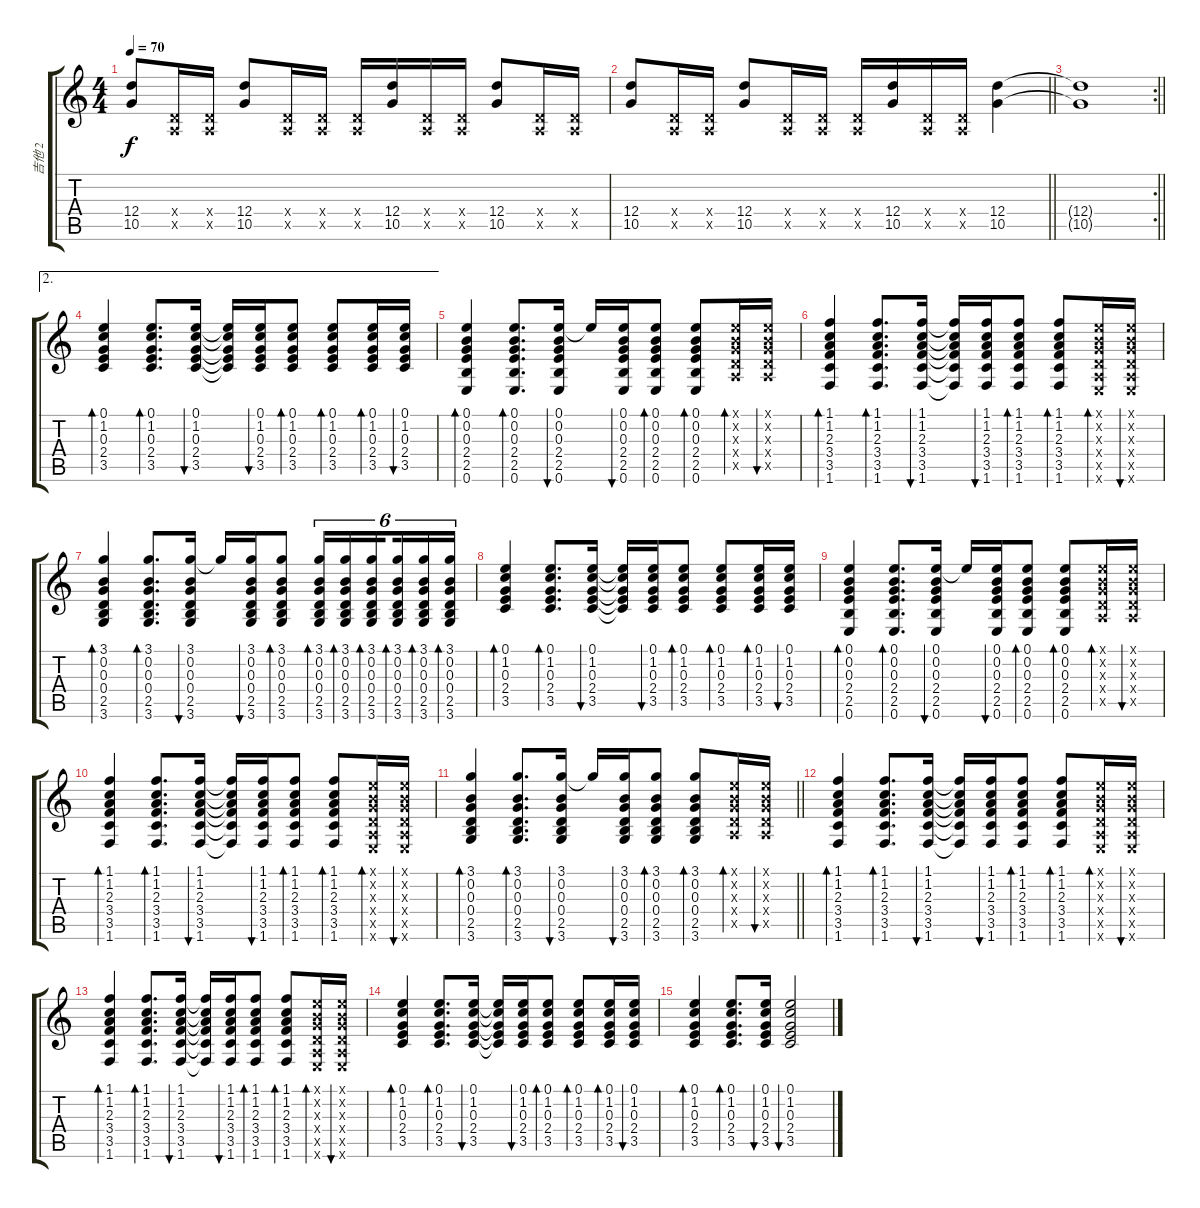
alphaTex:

\track ("吉他 2" "吉他 2") {instrument acousticguitarsteel}
\staff {score tabs}
\tuning (E4 B3 G3 D3 A2 E2) {hide}
\ts (4 4)
\tempo 70
\clef g2
\ks c
(12.4 10.5).8{dy f} (0.4{x} 0.5{x}).16 (0.4{x} 0.5{x}).16 (12.4 10.5).8 (0.4{x} 0.5{x}).16 (0.4{x} 0.5{x}).16 (0.4{x} 0.5{x}).16 (12.4 10.5).16 (0.4{x} 0.5{x}).16 (0.4{x} 0.5{x}).16 (12.4 10.5).8 (0.4{x} 0.5{x}).16 (0.4{x} 0.5{x}).16 |
\barLineRight lightlight
(12.4 10.5).8 (0.4{x} 0.5{x}).16 (0.4{x} 0.5{x}).16 (12.4 10.5).8 (0.4{x} 0.5{x}).16 (0.4{x} 0.5{x}).16 (0.4{x} 0.5{x}).16 (12.4 10.5).16 (0.4{x} 0.5{x}).16 (0.4{x} 0.5{x}).16 (12.4 10.5).4 |
\rc 2
\barLineRight lightlight
(12.4{t} 10.5{t}).1 |
\ae 2
(0.1 1.2 0.3 2.4 3.5).4{bd 30} (0.1 1.2 0.3 2.4 3.5).8{d bd 30} (0.1 1.2 0.3 2.4 3.5).16{bu 30} (0.1{t} 1.2{t} 0.3{t} 2.4{t} 3.5{t}).16 (0.1 1.2 0.3 2.4 3.5).16{bu 30} (0.1 1.2 0.3 2.4 3.5).8{bd 30} (0.1 1.2 0.3 2.4 3.5).8{bd 30} (0.1 1.2 0.3 2.4 3.5).16{bd 30} (0.1 1.2 0.3 2.4 3.5).16{bu 30} |
(0.1 0.2 0.3 2.4 2.5 0.6).4{bd 30} (0.1 0.2 0.3 2.4 2.5 0.6).8{d bd 30} (0.1 0.2 0.3 2.4 2.5 0.6).16{bu 30} 0.1{t}.16 (0.1 0.2 0.3 2.4 2.5 0.6).16{bu 30} (0.1 0.2 0.3 2.4 2.5 0.6).8{bd 30} (0.1 0.2 0.3 2.4 2.5 0.6).8{bd 30} (0.1{x} 0.2{x} 0.3{x} 0.4{x} 0.5{x}).16{bd 30} (0.1{x} 0.2{x} 0.3{x} 0.4{x} 0.5{x}).16{bu 30} |
(1.1 1.2 2.3 3.4 3.5 1.6).4{bd 30} (1.1 1.2 2.3 3.4 3.5 1.6).8{d bd 30} (1.1 1.2 2.3 3.4 3.5 1.6).16{bu 30} (1.1{t} 1.2{t} 2.3{t} 3.4{t} 3.5{t} 1.6{t}).16 (1.1 1.2 2.3 3.4 3.5 1.6).16{bu 30} (1.1 1.2 2.3 3.4 3.5 1.6).8{bd 30} (1.1 1.2 2.3 3.4 3.5 1.6).8{bd 30} (0.1{x} 0.2{x} 0.3{x} 0.4{x} 0.5{x} 0.6{x}).16{bd 30} (0.1{x} 0.2{x} 0.3{x} 0.4{x} 0.5{x} 0.6{x}).16{bu 30} |
(3.1 0.2 0.3 0.4 2.5 3.6).4{bd 30} (3.1 0.2 0.3 0.4 2.5 3.6).8{d bd 30} (3.1 0.2 0.3 0.4 2.5 3.6).16{bu 30} 3.1{t}.16 (3.1 0.2 0.3 0.4 2.5 3.6).16{bu 30} (3.1 0.2 0.3 0.4 2.5 3.6).8{bd 30} (3.1 0.2 0.3 0.4 2.5 3.6).16{tu (6 4) bd 30} (3.1 0.2 0.3 0.4 2.5 3.6).16{tu (6 4) bd 30} (3.1 0.2 0.3 0.4 2.5 3.6).16{tu (6 4) bd 30 beam splitsecondary} (3.1 0.2 0.3 0.4 2.5 3.6).16{tu (6 4) bd 30} (3.1 0.2 0.3 0.4 2.5 3.6).16{tu (6 4) bd 30} (3.1 0.2 0.3 0.4 2.5 3.6).16{tu (6 4) bd 30} |
(0.1 1.2 0.3 2.4 3.5).4{bd 30} (0.1 1.2 0.3 2.4 3.5).8{d bd 30} (0.1 1.2 0.3 2.4 3.5).16{bu 30} (0.1{t} 1.2{t} 0.3{t} 2.4{t} 3.5{t}).16 (0.1 1.2 0.3 2.4 3.5).16{bu 30} (0.1 1.2 0.3 2.4 3.5).8{bd 30} (0.1 1.2 0.3 2.4 3.5).8{bd 30} (0.1 1.2 0.3 2.4 3.5).16{bd 30} (0.1 1.2 0.3 2.4 3.5).16{bu 30} |
(0.1 0.2 0.3 2.4 2.5 0.6).4{bd 30} (0.1 0.2 0.3 2.4 2.5 0.6).8{d bd 30} (0.1 0.2 0.3 2.4 2.5 0.6).16{bu 30} 0.1{t}.16 (0.1 0.2 0.3 2.4 2.5 0.6).16{bu 30} (0.1 0.2 0.3 2.4 2.5 0.6).8{bd 30} (0.1 0.2 0.3 2.4 2.5 0.6).8{bd 30} (0.1{x} 0.2{x} 0.3{x} 0.4{x} 0.5{x}).16{bd 30} (0.1{x} 0.2{x} 0.3{x} 0.4{x} 0.5{x}).16{bu 30} |
(1.1 1.2 2.3 3.4 3.5 1.6).4{bd 30} (1.1 1.2 2.3 3.4 3.5 1.6).8{d bd 30} (1.1 1.2 2.3 3.4 3.5 1.6).16{bu 30} (1.1{t} 1.2{t} 2.3{t} 3.4{t} 3.5{t} 1.6{t}).16 (1.1 1.2 2.3 3.4 3.5 1.6).16{bu 30} (1.1 1.2 2.3 3.4 3.5 1.6).8{bd 30} (1.1 1.2 2.3 3.4 3.5 1.6).8{bd 30} (0.1{x} 0.2{x} 0.3{x} 0.4{x} 0.5{x} 0.6{x}).16{bd 30} (0.1{x} 0.2{x} 0.3{x} 0.4{x} 0.5{x} 0.6{x}).16{bu 30} |
\barLineRight lightlight
(3.1 0.2 0.3 0.4 2.5 3.6).4{bd 30} (3.1 0.2 0.3 0.4 2.5 3.6).8{d bd 30} (3.1 0.2 0.3 0.4 2.5 3.6).16{bu 30} 3.1{t}.16 (3.1 0.2 0.3 0.4 2.5 3.6).16{bu 30} (3.1 0.2 0.3 0.4 2.5 3.6).8{bd 30} (3.1 0.2 0.3 0.4 2.5 3.6).8{bd 30} (0.1{x} 0.2{x} 0.3{x} 0.4{x} 0.5{x}).16{bd 30} (0.1{x} 0.2{x} 0.3{x} 0.4{x} 0.5{x}).16{bu 30} |
(1.1 1.2 2.3 3.4 3.5 1.6).4{bd 30} (1.1 1.2 2.3 3.4 3.5 1.6).8{d bd 30} (1.1 1.2 2.3 3.4 3.5 1.6).16{bu 30} (1.1{t} 1.2{t} 2.3{t} 3.4{t} 3.5{t} 1.6{t}).16 (1.1 1.2 2.3 3.4 3.5 1.6).16{bu 30} (1.1 1.2 2.3 3.4 3.5 1.6).8{bd 30} (1.1 1.2 2.3 3.4 3.5 1.6).8{bd 30} (0.1{x} 0.2{x} 0.3{x} 0.4{x} 0.5{x} 0.6{x}).16{bd 30} (0.1{x} 0.2{x} 0.3{x} 0.4{x} 0.5{x} 0.6{x}).16{bu 30} |
(1.1 1.2 2.3 3.4 3.5 1.6).4{bd 30} (1.1 1.2 2.3 3.4 3.5 1.6).8{d bd 30} (1.1 1.2 2.3 3.4 3.5 1.6).16{bu 30} (1.1{t} 1.2{t} 2.3{t} 3.4{t} 3.5{t} 1.6{t}).16 (1.1 1.2 2.3 3.4 3.5 1.6).16{bu 30} (1.1 1.2 2.3 3.4 3.5 1.6).8{bd 30} (1.1 1.2 2.3 3.4 3.5 1.6).8{bd 30} (0.1{x} 0.2{x} 0.3{x} 0.4{x} 0.5{x} 0.6{x}).16{bd 30} (0.1{x} 0.2{x} 0.3{x} 0.4{x} 0.5{x} 0.6{x}).16{bu 30} |
(0.1 1.2 0.3 2.4 3.5).4{bd 30} (0.1 1.2 0.3 2.4 3.5).8{d bd 30} (0.1 1.2 0.3 2.4 3.5).16{bu 30} (0.1{t} 1.2{t} 0.3{t} 2.4{t} 3.5{t}).16 (0.1 1.2 0.3 2.4 3.5).16{bu 30} (0.1 1.2 0.3 2.4 3.5).8{bd 30} (0.1 1.2 0.3 2.4 3.5).8{bd 30} (0.1 1.2 0.3 2.4 3.5).16{bd 30} (0.1 1.2 0.3 2.4 3.5).16{bu 30} |
(0.1 1.2 0.3 2.4 3.5).4{bd 30} (0.1 1.2 0.3 2.4 3.5).8{d bd 30} (0.1 1.2 0.3 2.4 3.5).16{bu 30} (0.1 1.2 0.3 2.4 3.5).2{bu 30}
